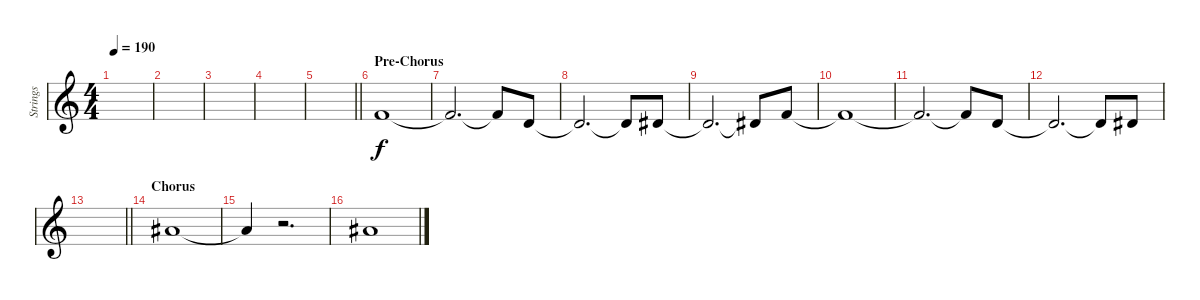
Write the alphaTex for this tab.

\track ("Strings" "Strings") {instrument stringensemble1}
\staff {score}
\tuning (E4 B3 G3 D3 A2 D2) {hide}
\ts (4 4)
\tempo 190
\clef g2
\ks c
|
|
|
|
\barLineRight lightlight
|
\section ("" "Pre-Chorus")
6.2.1 |
6.2{t}.2{d} 6.2{t}.8 3.2.8 |
3.2{t}.2{d} 3.2{t}.8 4.2.8 |
4.2{t}.2{d} 4.2{t}.8 6.2.8 |
6.2{t}.1 |
6.2{t}.2{d} 6.2{t}.8 3.2.8 |
3.2{t}.2{d} 3.2{t}.8 4.2.8 |
\barLineRight lightlight
|
\section ("" "Chorus")
6.1.1 |
6.1{t}.4 r.2{d} |
6.1.1
